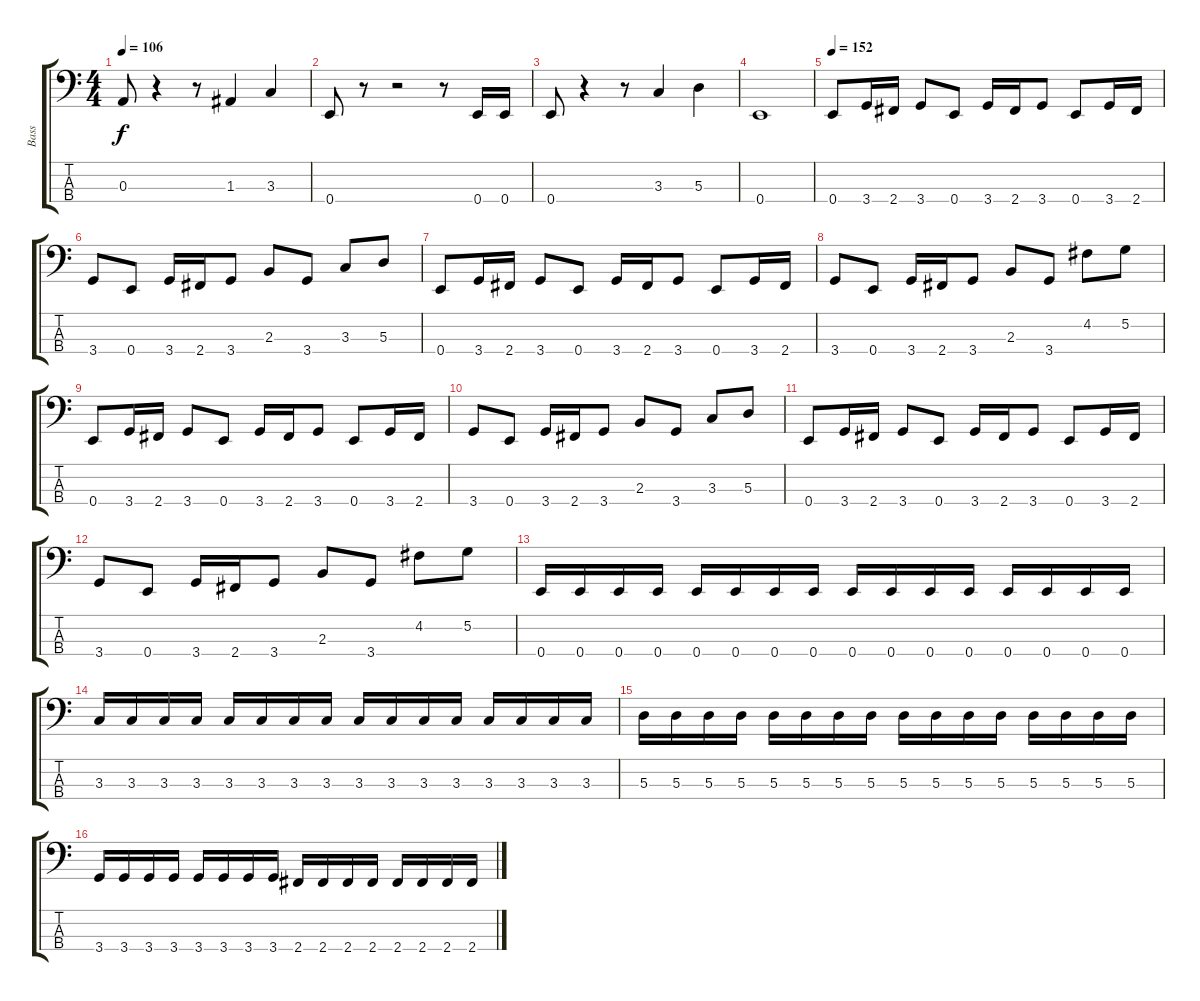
\track ("Bass" "Bass") {instrument electricbassfinger}
\staff {score tabs}
\tuning (G2 D2 A1 E1) {hide}
\ts (4 4)
\tempo 106
\clef f4
\ks c
0.3.8{dy f} r.4 r.8 1.3.4 3.3.4 |
0.4.8 r.8 r.2 r.8 0.4.16 0.4.16 |
0.4.8 r.4 r.8 3.3.4 5.3.4 |
0.4.1 |
\tempo 152
0.4.8 3.4.16 2.4.16 3.4.8 0.4.8 3.4.16 2.4.16 3.4.8 0.4.8 3.4.16 2.4.16 |
3.4.8 0.4.8 3.4.16 2.4.16 3.4.8 2.3.8 3.4.8 3.3.8 5.3.8 |
0.4.8 3.4.16 2.4.16 3.4.8 0.4.8 3.4.16 2.4.16 3.4.8 0.4.8 3.4.16 2.4.16 |
3.4.8 0.4.8 3.4.16 2.4.16 3.4.8 2.3.8 3.4.8 4.2.8 5.2.8 |
0.4.8 3.4.16 2.4.16 3.4.8 0.4.8 3.4.16 2.4.16 3.4.8 0.4.8 3.4.16 2.4.16 |
3.4.8 0.4.8 3.4.16 2.4.16 3.4.8 2.3.8 3.4.8 3.3.8 5.3.8 |
0.4.8 3.4.16 2.4.16 3.4.8 0.4.8 3.4.16 2.4.16 3.4.8 0.4.8 3.4.16 2.4.16 |
3.4.8 0.4.8 3.4.16 2.4.16 3.4.8 2.3.8 3.4.8 4.2.8 5.2.8 |
0.4.16 0.4.16 0.4.16 0.4.16 0.4.16 0.4.16 0.4.16 0.4.16 0.4.16 0.4.16 0.4.16 0.4.16 0.4.16 0.4.16 0.4.16 0.4.16 |
3.3.16 3.3.16 3.3.16 3.3.16 3.3.16 3.3.16 3.3.16 3.3.16 3.3.16 3.3.16 3.3.16 3.3.16 3.3.16 3.3.16 3.3.16 3.3.16 |
5.3.16 5.3.16 5.3.16 5.3.16 5.3.16 5.3.16 5.3.16 5.3.16 5.3.16 5.3.16 5.3.16 5.3.16 5.3.16 5.3.16 5.3.16 5.3.16 |
3.4.16 3.4.16 3.4.16 3.4.16 3.4.16 3.4.16 3.4.16 3.4.16 2.4.16 2.4.16 2.4.16 2.4.16 2.4.16 2.4.16 2.4.16 2.4.16
